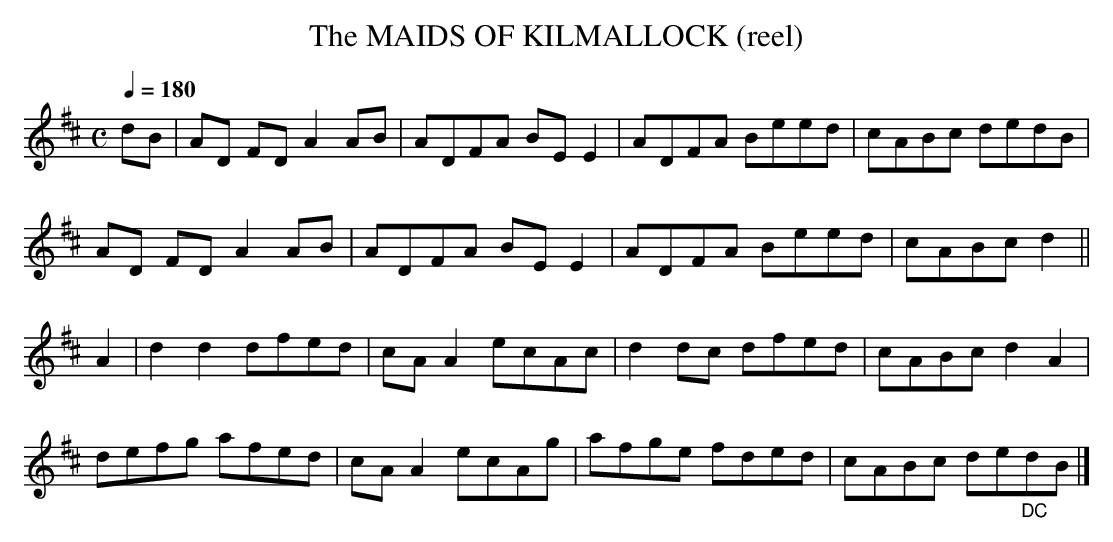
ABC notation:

X:1
T:MAIDS OF KILMALLOCK (reel), The
Q:1/4=180
M:C
L:1/8
K:D
dB|AD FD A2AB|ADFA BEE2|ADFA Beed|cABc dedB|
AD FD A2AB|ADFA BEE2|ADFA Beed|cABc d2||
A2|d2d2 dfed|cAA2 ecAc|d2dc dfed|cABc d2A2|
defg afed|cAA2 ecAg|afge fded|cABc de"_DC"dB|]
